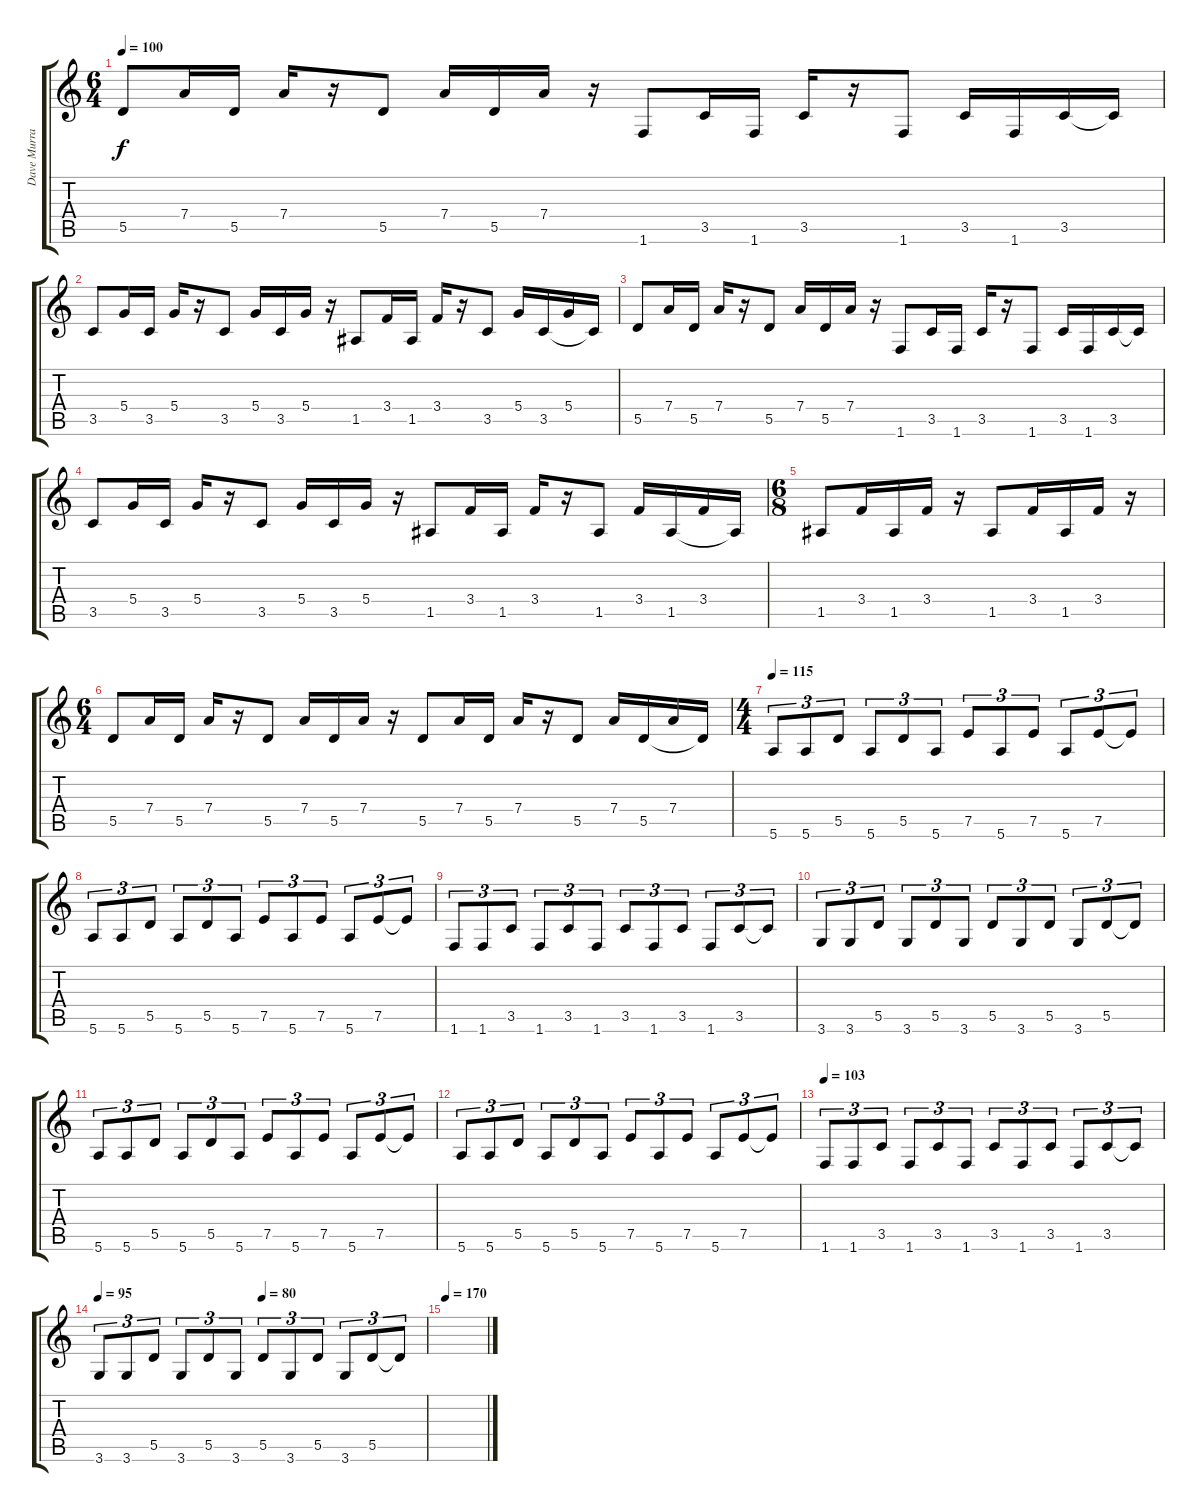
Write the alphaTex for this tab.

\track ("Dave Murray" "Dave Murra") {instrument acousticguitarsteel}
\staff {score tabs}
\tuning (E4 B3 G3 D3 A2 E2) {hide}
\ts (6 4)
\tempo 100
\clef g2
\ks c
5.5.8{dy f} 7.4.16 5.5.16 7.4.16 r.16 5.5.8 7.4.16 5.5.16 7.4.16 r.16 1.6.8 3.5.16 1.6.16 3.5.16 r.16 1.6.8 3.5.16 1.6.16 3.5.16 3.5{t}.16 |
3.5.8 5.4.16 3.5.16 5.4.16 r.16 3.5.8 5.4.16 3.5.16 5.4.16 r.16 1.5.8 3.4.16 1.5.16 3.4.16 r.16 3.5.8 5.4.16 3.5.16 5.4.16 3.5{t}.16 |
5.5.8 7.4.16 5.5.16 7.4.16 r.16 5.5.8 7.4.16 5.5.16 7.4.16 r.16 1.6.8 3.5.16 1.6.16 3.5.16 r.16 1.6.8 3.5.16 1.6.16 3.5.16 3.5{t}.16 |
3.5.8 5.4.16 3.5.16 5.4.16 r.16 3.5.8 5.4.16 3.5.16 5.4.16 r.16 1.5.8 3.4.16 1.5.16 3.4.16 r.16 1.5.8 3.4.16 1.5.16 3.4.16 1.5{t}.16 |
\ts (6 8)
1.5.8 3.4.16 1.5.16 3.4.16 r.16 1.5.8 3.4.16 1.5.16 3.4.16 r.16 |
\ts (6 4)
5.5.8 7.4.16 5.5.16 7.4.16 r.16 5.5.8 7.4.16 5.5.16 7.4.16 r.16 5.5.8 7.4.16 5.5.16 7.4.16 r.16 5.5.8 7.4.16 5.5.16 7.4.16 5.5{t}.16 |
\ts (4 4)
\tempo 115
5.6.8{tu (3 2)} 5.6.8{tu (3 2)} 5.5.8{tu (3 2)} 5.6.8{tu (3 2)} 5.5.8{tu (3 2)} 5.6.8{tu (3 2)} 7.5.8{tu (3 2)} 5.6.8{tu (3 2)} 7.5.8{tu (3 2)} 5.6.8{tu (3 2)} 7.5.8{tu (3 2)} 7.5{t}.8{tu (3 2)} |
5.6.8{tu (3 2)} 5.6.8{tu (3 2)} 5.5.8{tu (3 2)} 5.6.8{tu (3 2)} 5.5.8{tu (3 2)} 5.6.8{tu (3 2)} 7.5.8{tu (3 2)} 5.6.8{tu (3 2)} 7.5.8{tu (3 2)} 5.6.8{tu (3 2)} 7.5.8{tu (3 2)} 7.5{t}.8{tu (3 2)} |
1.6.8{tu (3 2)} 1.6.8{tu (3 2)} 3.5.8{tu (3 2)} 1.6.8{tu (3 2)} 3.5.8{tu (3 2)} 1.6.8{tu (3 2)} 3.5.8{tu (3 2)} 1.6.8{tu (3 2)} 3.5.8{tu (3 2)} 1.6.8{tu (3 2)} 3.5.8{tu (3 2)} 3.5{t}.8{tu (3 2)} |
3.6.8{tu (3 2)} 3.6.8{tu (3 2)} 5.5.8{tu (3 2)} 3.6.8{tu (3 2)} 5.5.8{tu (3 2)} 3.6.8{tu (3 2)} 5.5.8{tu (3 2)} 3.6.8{tu (3 2)} 5.5.8{tu (3 2)} 3.6.8{tu (3 2)} 5.5.8{tu (3 2)} 5.5{t}.8{tu (3 2)} |
5.6.8{tu (3 2)} 5.6.8{tu (3 2)} 5.5.8{tu (3 2)} 5.6.8{tu (3 2)} 5.5.8{tu (3 2)} 5.6.8{tu (3 2)} 7.5.8{tu (3 2)} 5.6.8{tu (3 2)} 7.5.8{tu (3 2)} 5.6.8{tu (3 2)} 7.5.8{tu (3 2)} 7.5{t}.8{tu (3 2)} |
5.6.8{tu (3 2)} 5.6.8{tu (3 2)} 5.5.8{tu (3 2)} 5.6.8{tu (3 2)} 5.5.8{tu (3 2)} 5.6.8{tu (3 2)} 7.5.8{tu (3 2)} 5.6.8{tu (3 2)} 7.5.8{tu (3 2)} 5.6.8{tu (3 2)} 7.5.8{tu (3 2)} 7.5{t}.8{tu (3 2)} |
\tempo 103
1.6.8{tu (3 2)} 1.6.8{tu (3 2)} 3.5.8{tu (3 2)} 1.6.8{tu (3 2)} 3.5.8{tu (3 2)} 1.6.8{tu (3 2)} 3.5.8{tu (3 2)} 1.6.8{tu (3 2)} 3.5.8{tu (3 2)} 1.6.8{tu (3 2)} 3.5.8{tu (3 2)} 3.5{t}.8{tu (3 2)} |
\tempo 95
\tempo (80 0.5)
3.6.8{tu (3 2)} 3.6.8{tu (3 2)} 5.5.8{tu (3 2)} 3.6.8{tu (3 2)} 5.5.8{tu (3 2)} 3.6.8{tu (3 2)} 5.5.8{tu (3 2)} 3.6.8{tu (3 2)} 5.5.8{tu (3 2)} 3.6.8{tu (3 2)} 5.5.8{tu (3 2)} 5.5{t}.8{tu (3 2)} |
\tempo 170
